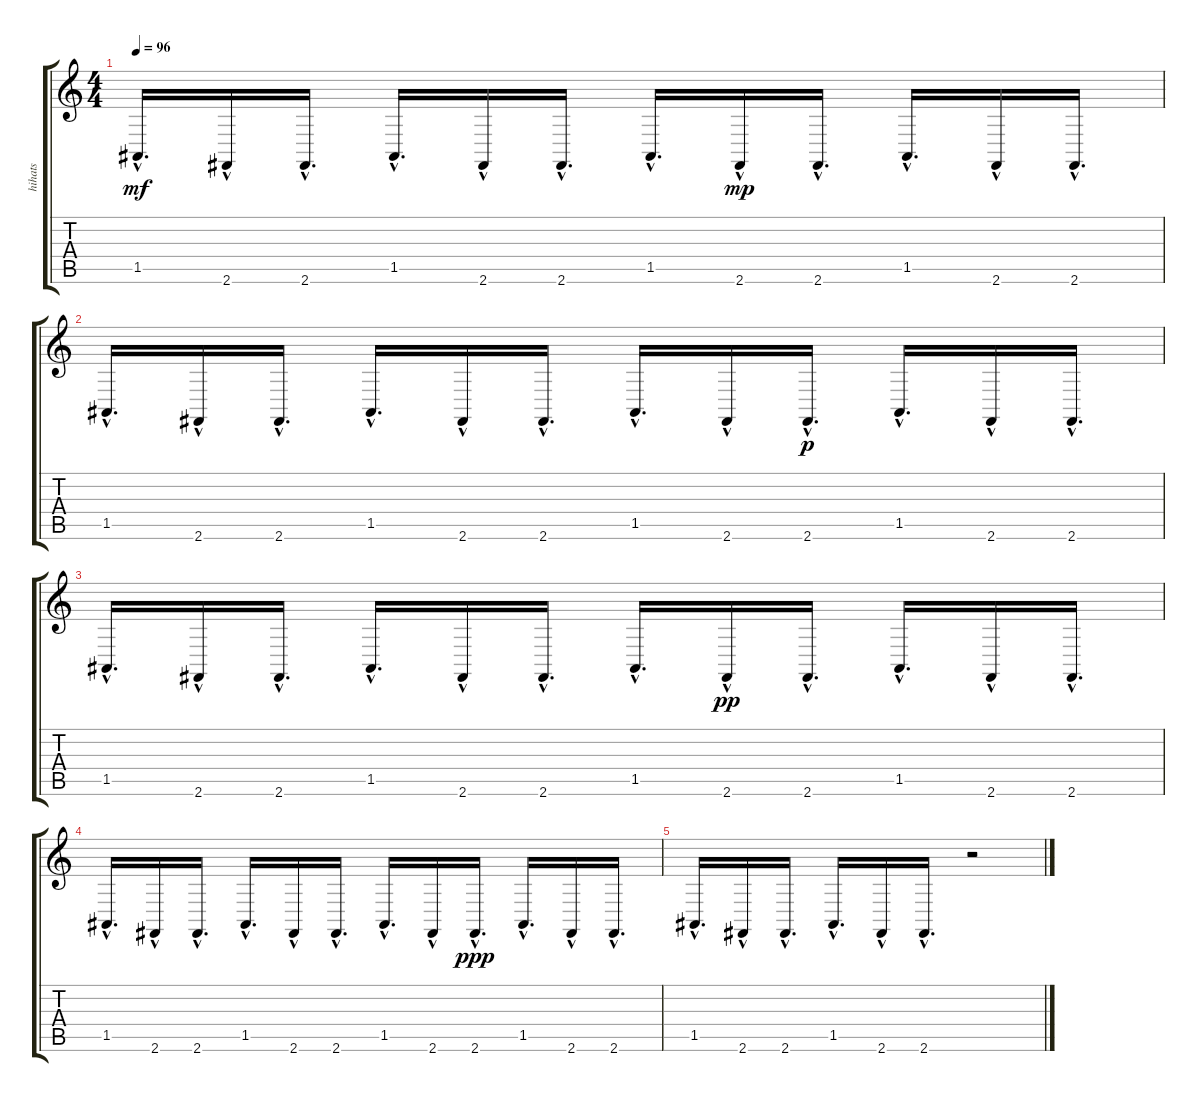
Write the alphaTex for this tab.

\track ("hihats" "hihats") {instrument drawbarorgan}
\staff {score tabs}
\tuning (E4 B3 G3 D3 A2 E2) {hide}
\ts (4 4)
\tempo 96
\clef g2
\ks c
1.5{hac}.16{d dy mf} 2.6{hac}.16 2.6{hac}.16{d} 1.5{hac}.16{d} 2.6{hac}.16 2.6{hac}.16{d} 1.5{hac}.16{d} 2.6{hac}.16{dy mp} 2.6{hac}.16{d} 1.5{hac}.16{d} 2.6{hac}.16 2.6{hac}.16{d} |
1.5{hac}.16{d} 2.6{hac}.16 2.6{hac}.16{d} 1.5{hac}.16{d} 2.6{hac}.16 2.6{hac}.16{d} 1.5{hac}.16{d} 2.6{hac}.16 2.6{hac}.16{d dy p} 1.5{hac}.16{d} 2.6{hac}.16 2.6{hac}.16{d} |
1.5{hac}.16{d} 2.6{hac}.16 2.6{hac}.16{d} 1.5{hac}.16{d} 2.6{hac}.16 2.6{hac}.16{d} 1.5{hac}.16{d} 2.6{hac}.16{dy pp} 2.6{hac}.16{d} 1.5{hac}.16{d} 2.6{hac}.16 2.6{hac}.16{d} |
1.5{hac}.16{d} 2.6{hac}.16 2.6{hac}.16{d} 1.5{hac}.16{d} 2.6{hac}.16 2.6{hac}.16{d} 1.5{hac}.16{d} 2.6{hac}.16 2.6{hac}.16{d dy ppp} 1.5{hac}.16{d} 2.6{hac}.16 2.6{hac}.16{d} |
1.5{hac}.16{d} 2.6{hac}.16 2.6{hac}.16{d} 1.5{hac}.16{d} 2.6{hac}.16 2.6{hac}.16{d} r.2
